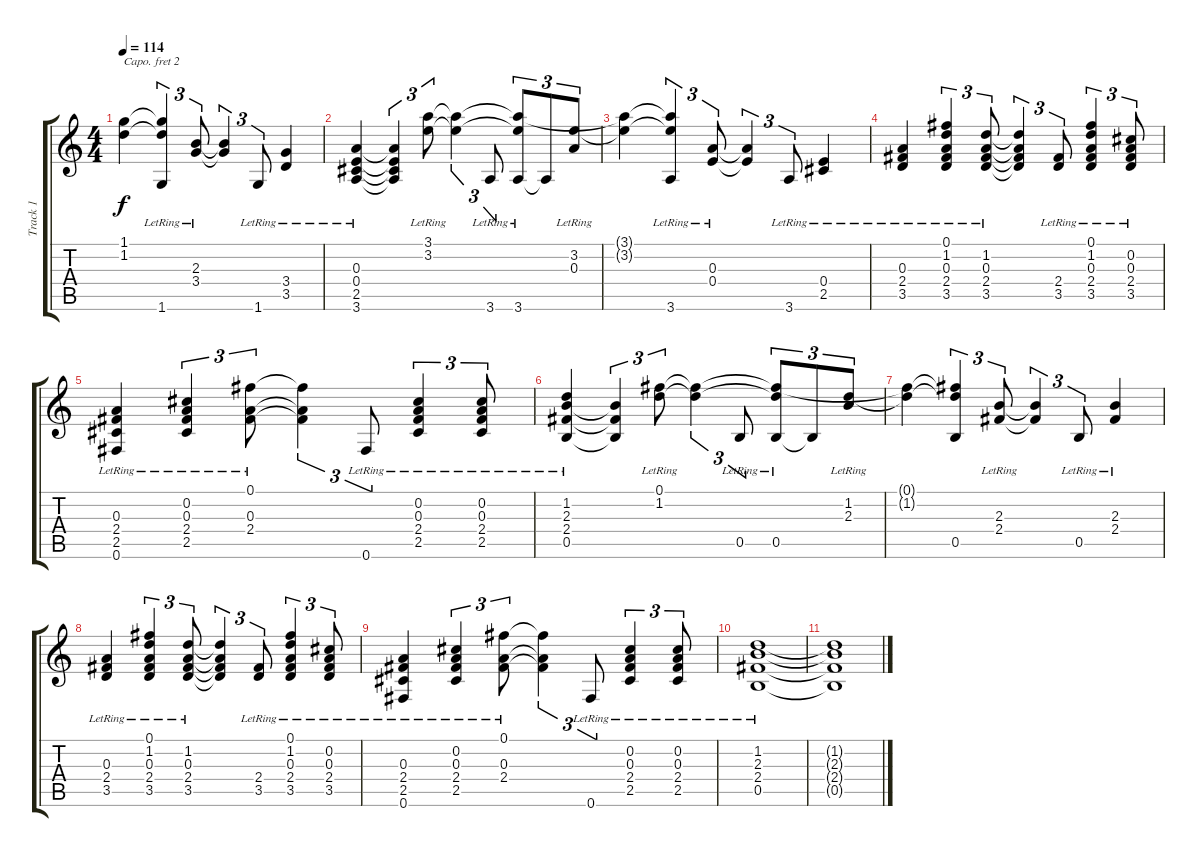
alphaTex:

\track ("Track 1" "Track 1") {instrument acousticguitarsteel}
\staff {score tabs}
\capo 2
\tuning (E4 B3 G3 D3 A2 E2) {hide}
\ts (4 4)
\tempo 114
\clef g2
\ks c
(1.1{t} 1.2{t}).4{dy f} (1.1{t} 1.2{t} 1.6{lr}).4{tu (3 2)} (2.3{lr} 3.4{lr}).8{tu (3 2)} (2.3{t} 3.4{t}).4{tu (3 2)} 1.6{lr}.8{tu (3 2)} (3.4{lr} 3.5{lr}).4 |
(0.3{lr} 0.4{lr} 2.5{lr} 3.6{lr}).4 (0.3{t} 0.4{t} 2.5{t} 3.6{t}).4{tu (3 2)} (3.1{lr} 3.2{lr}).8{tu (3 2)} (3.1{t} 3.2{t}).4{tu (3 2)} 3.6{lr}.8{tu (3 2)} (3.1{t} 3.2{t} 3.6{lr}).8{tu (3 2)} 3.6{t}.8{tu (3 2)} (3.2{lr} 0.3{lr}).8{tu (3 2)} |
(3.1{t} 3.2{t}).4 (3.1{t} 3.2{t} 3.6{lr}).4{tu (3 2)} (0.3{lr} 0.4{lr}).8{tu (3 2)} (0.3{t} 0.4{t}).4{tu (3 2)} 3.6{lr}.8{tu (3 2)} (0.4{lr} 2.5{lr}).4 |
(0.3{lr} 2.4{lr} 3.5{lr}).4 (0.1{lr} 1.2{lr} 0.3{lr} 2.4{lr} 3.5{lr}).4{tu (3 2)} (1.2{lr} 0.3{lr} 2.4{lr} 3.5{lr}).8{tu (3 2)} (1.2{t} 0.3{t} 2.4{t} 3.5{t}).4{tu (3 2)} (2.4{lr} 3.5{lr}).8{tu (3 2)} (0.1{lr} 1.2{lr} 0.3{lr} 2.4{lr} 3.5{lr}).4{tu (3 2)} (0.2{lr} 0.3{lr} 2.4{lr} 3.5{lr}).8{tu (3 2)} |
(0.3{lr} 2.4{lr} 2.5{lr} 0.6{lr}).4 (0.2{lr} 0.3{lr} 2.4{lr} 2.5{lr}).4{tu (3 2)} (0.1{lr} 0.3{lr} 2.4{lr}).8{tu (3 2)} (0.1{t} 0.3{t} 2.4{t}).4{tu (3 2)} 0.6{lr}.8{tu (3 2)} (0.2{lr} 0.3{lr} 2.4{lr} 2.5{lr}).4{tu (3 2)} (0.2{lr} 0.3{lr} 2.4{lr} 2.5{lr}).8{tu (3 2)} |
(1.2{lr} 2.3{lr} 2.4{lr} 0.5{lr}).4 (2.3{t} 2.4{t} 0.5{t}).4{tu (3 2)} (0.1{lr} 1.2{lr}).8{tu (3 2)} (0.1{t} 1.2{t}).4{tu (3 2)} 0.5{lr}.8{tu (3 2)} (0.1{t} 1.2{t} 0.5{lr}).8{tu (3 2)} 0.5{t}.8{tu (3 2)} (1.2{lr} 2.3{lr}).8{tu (3 2)} |
(0.1{t} 1.2{t}).4 (0.1{t} 1.2{t} 0.5).4{tu (3 2)} (2.3{lr} 2.4{lr}).8{tu (3 2)} (2.3{t} 2.4{t}).4{tu (3 2)} 0.5{lr}.8{tu (3 2)} (2.3 2.4{lr}).4 |
(0.3{lr} 2.4{lr} 3.5{lr}).4 (0.1{lr} 1.2{lr} 0.3{lr} 2.4{lr} 3.5{lr}).4{tu (3 2)} (1.2{lr} 0.3{lr} 2.4{lr} 3.5{lr}).8{tu (3 2)} (1.2{t} 0.3{t} 2.4{t} 3.5{t}).4{tu (3 2)} (2.4{lr} 3.5{lr}).8{tu (3 2)} (0.1{lr} 1.2{lr} 0.3{lr} 2.4{lr} 3.5{lr}).4{tu (3 2)} (0.2{lr} 0.3{lr} 2.4{lr} 3.5{lr}).8{tu (3 2)} |
(0.3{lr} 2.4{lr} 2.5{lr} 0.6{lr}).4 (0.2{lr} 0.3{lr} 2.4{lr} 2.5{lr}).4{tu (3 2)} (0.1{lr} 0.3{lr} 2.4{lr}).8{tu (3 2)} (0.1{t} 0.3{t} 2.4{t}).4{tu (3 2)} 0.6{lr}.8{tu (3 2)} (0.2{lr} 0.3{lr} 2.4{lr} 2.5{lr}).4{tu (3 2)} (0.2{lr} 0.3{lr} 2.4{lr} 2.5{lr}).8{tu (3 2)} |
(1.2{lr} 2.3{lr} 2.4{lr} 0.5{lr}).1 |
(1.2{t} 2.3{t} 2.4{t} 0.5{t}).1
